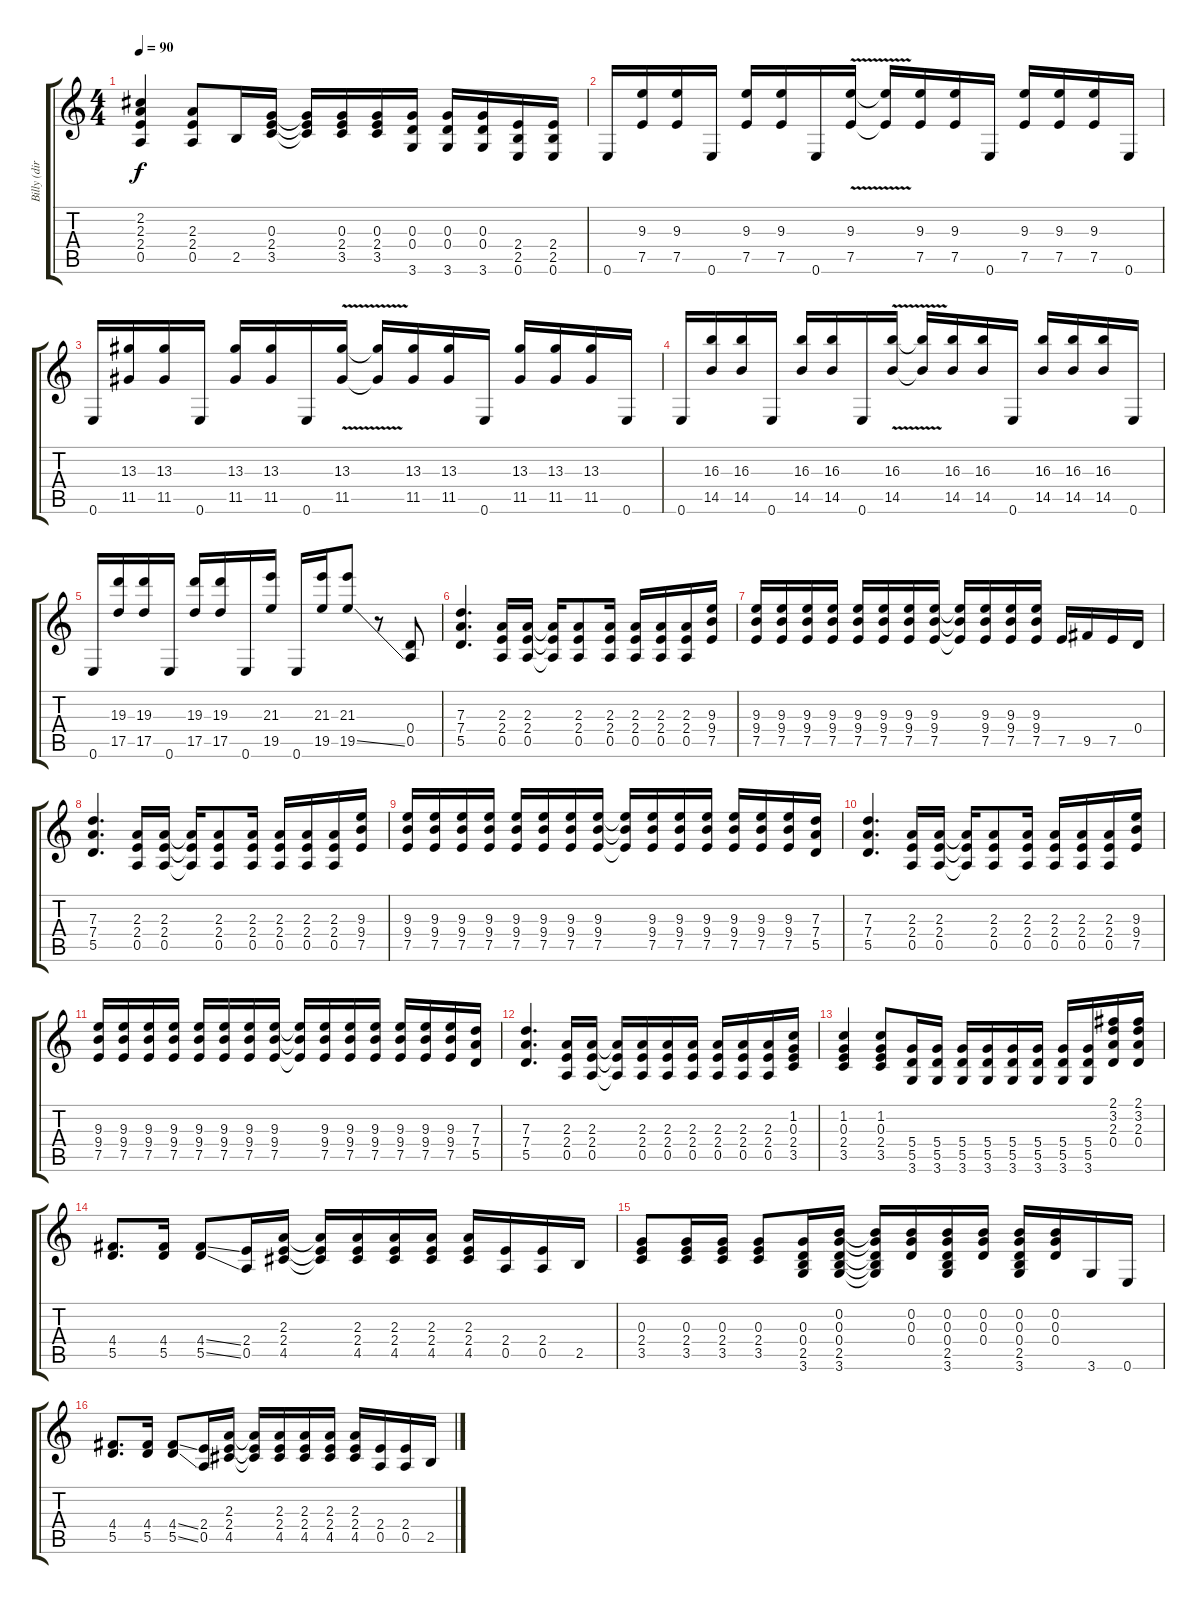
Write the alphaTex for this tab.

\track ("Billy (dirty)" "Billy (dir") {instrument distortionguitar}
\staff {score tabs}
\tuning (E4 B3 G3 D3 A2 E2) {hide}
\ts (4 4)
\tempo 90
\clef g2
\ks c
(2.2 2.3 2.4 0.5).4{dy f} (2.3 2.4 0.5).8 2.5.16 (0.3 2.4 3.5).16 (0.3{t} 2.4{t} 3.5{t}).16 (0.3 2.4 3.5).16 (0.3 2.4 3.5).16 (0.3 0.4 3.6).16 (0.3 0.4 3.6).16 (0.3 0.4 3.6).16 (2.4 2.5 0.6).16 (2.4 2.5 0.6).16 |
0.6.16 (9.3 7.5).16 (9.3 7.5).16 0.6.16 (9.3 7.5).16 (9.3 7.5).16 0.6.16 (9.3{v} 7.5{v}).16 (9.3{t} 7.5{t}).16 (9.3 7.5).16 (9.3 7.5).16 0.6.16 (9.3 7.5).16 (9.3 7.5).16 (9.3 7.5).16 0.6.16 |
0.6.16 (13.3 11.5).16 (13.3 11.5).16 0.6.16 (13.3 11.5).16 (13.3 11.5).16 0.6.16 (13.3{v} 11.5{v}).16 (13.3{t} 11.5{t}).16 (13.3 11.5).16 (13.3 11.5).16 0.6.16 (13.3 11.5).16 (13.3 11.5).16 (13.3 11.5).16 0.6.16 |
0.6.16 (16.3 14.5).16 (16.3 14.5).16 0.6.16 (16.3 14.5).16 (16.3 14.5).16 0.6.16 (16.3{v} 14.5{v}).16 (16.3{t} 14.5{t}).16 (16.3 14.5).16 (16.3 14.5).16 0.6.16 (16.3 14.5).16 (16.3 14.5).16 (16.3 14.5).16 0.6.16 |
0.6.16 (19.3 17.5).16 (19.3 17.5).16 0.6.16 (19.3 17.5).16 (19.3 17.5).16 0.6.16 (21.3 19.5).16 0.6.16 (21.3 19.5).16 (21.3 19.5{ss}).8 r.8 (0.4 0.5).8 |
(7.3 7.4 5.5).4{d} (2.3 2.4 0.5).16 (2.3 2.4 0.5).16 (2.3{t} 2.4{t} 0.5{t}).16 (2.3 2.4 0.5).8 (2.3 2.4 0.5).16 (2.3 2.4 0.5).16 (2.3 2.4 0.5).16 (2.3 2.4 0.5).16 (9.3 9.4 7.5).16 |
(9.3 9.4 7.5).16 (9.3 9.4 7.5).16 (9.3 9.4 7.5).16 (9.3 9.4 7.5).16 (9.3 9.4 7.5).16 (9.3 9.4 7.5).16 (9.3 9.4 7.5).16 (9.3 9.4 7.5).16 (9.3{t} 9.4{t} 7.5{t}).16 (9.3 9.4 7.5).16 (9.3 9.4 7.5).16 (9.3 9.4 7.5).16 7.5.16 9.5.16 7.5.16 0.4.16 |
(7.3 7.4 5.5).4{d} (2.3 2.4 0.5).16 (2.3 2.4 0.5).16 (2.3{t} 2.4{t} 0.5{t}).16 (2.3 2.4 0.5).8 (2.3 2.4 0.5).16 (2.3 2.4 0.5).16 (2.3 2.4 0.5).16 (2.3 2.4 0.5).16 (9.3 9.4 7.5).16 |
(9.3 9.4 7.5).16 (9.3 9.4 7.5).16 (9.3 9.4 7.5).16 (9.3 9.4 7.5).16 (9.3 9.4 7.5).16 (9.3 9.4 7.5).16 (9.3 9.4 7.5).16 (9.3 9.4 7.5).16 (9.3{t} 9.4{t} 7.5{t}).16 (9.3 9.4 7.5).16 (9.3 9.4 7.5).16 (9.3 9.4 7.5).16 (9.3 9.4 7.5).16 (9.3 9.4 7.5).16 (9.3 9.4 7.5).16 (7.3 7.4 5.5).16 |
(7.3 7.4 5.5).4{d} (2.3 2.4 0.5).16 (2.3 2.4 0.5).16 (2.3{t} 2.4{t} 0.5{t}).16 (2.3 2.4 0.5).8 (2.3 2.4 0.5).16 (2.3 2.4 0.5).16 (2.3 2.4 0.5).16 (2.3 2.4 0.5).16 (9.3 9.4 7.5).16 |
(9.3 9.4 7.5).16 (9.3 9.4 7.5).16 (9.3 9.4 7.5).16 (9.3 9.4 7.5).16 (9.3 9.4 7.5).16 (9.3 9.4 7.5).16 (9.3 9.4 7.5).16 (9.3 9.4 7.5).16 (9.3{t} 9.4{t} 7.5{t}).16 (9.3 9.4 7.5).16 (9.3 9.4 7.5).16 (9.3 9.4 7.5).16 (9.3 9.4 7.5).16 (9.3 9.4 7.5).16 (9.3 9.4 7.5).16 (7.3 7.4 5.5).16 |
(7.3 7.4 5.5).4{d} (2.3 2.4 0.5).16 (2.3 2.4 0.5).16 (2.3{t} 2.4{t} 0.5{t}).16 (2.3 2.4 0.5).16 (2.3 2.4 0.5).16 (2.3 2.4 0.5).16 (2.3 2.4 0.5).16 (2.3 2.4 0.5).16 (2.3 2.4 0.5).16 (1.2 0.3 2.4 3.5).16 |
(1.2 0.3 2.4 3.5).4 (1.2 0.3 2.4 3.5).8 (5.4 5.5 3.6).16 (5.4 5.5 3.6).16 (5.4 5.5 3.6).16 (5.4 5.5 3.6).16 (5.4 5.5 3.6).16 (5.4 5.5 3.6).16 (5.4 5.5 3.6).16 (5.4 5.5 3.6).16 (2.1 3.2 2.3 0.4).16 (2.1 3.2 2.3 0.4).16 |
(4.4 5.5).8{d} (4.4 5.5).16 (4.4{ss} 5.5{ss}).8 (2.4 0.5).16 (2.3 2.4 4.5).16 (2.3{t} 2.4{t} 4.5{t}).16 (2.3 2.4 4.5).16 (2.3 2.4 4.5).16 (2.3 2.4 4.5).16 (2.3 2.4 4.5).16 (2.4 0.5).16 (2.4 0.5).16 2.5.16 |
(0.3 2.4 3.5).8 (0.3 2.4 3.5).16 (0.3 2.4 3.5).16 (0.3 2.4 3.5).8 (0.3 0.4 2.5 3.6).16 (0.2 0.3 0.4 2.5 3.6).16 (0.2{t} 0.3{t} 0.4{t} 2.5{t} 3.6{t}).16 (0.2 0.3 0.4).16 (0.2 0.3 0.4 2.5 3.6).16 (0.2 0.3 0.4).16 (0.2 0.3 0.4 2.5 3.6).16 (0.2 0.3 0.4).16 3.6.16 0.6.16 |
(4.4 5.5).8{d} (4.4 5.5).16 (4.4{ss} 5.5{ss}).8 (2.4 0.5).16 (2.3 2.4 4.5).16 (2.3{t} 2.4{t} 4.5{t}).16 (2.3 2.4 4.5).16 (2.3 2.4 4.5).16 (2.3 2.4 4.5).16 (2.3 2.4 4.5).16 (2.4 0.5).16 (2.4 0.5).16 2.5.16
